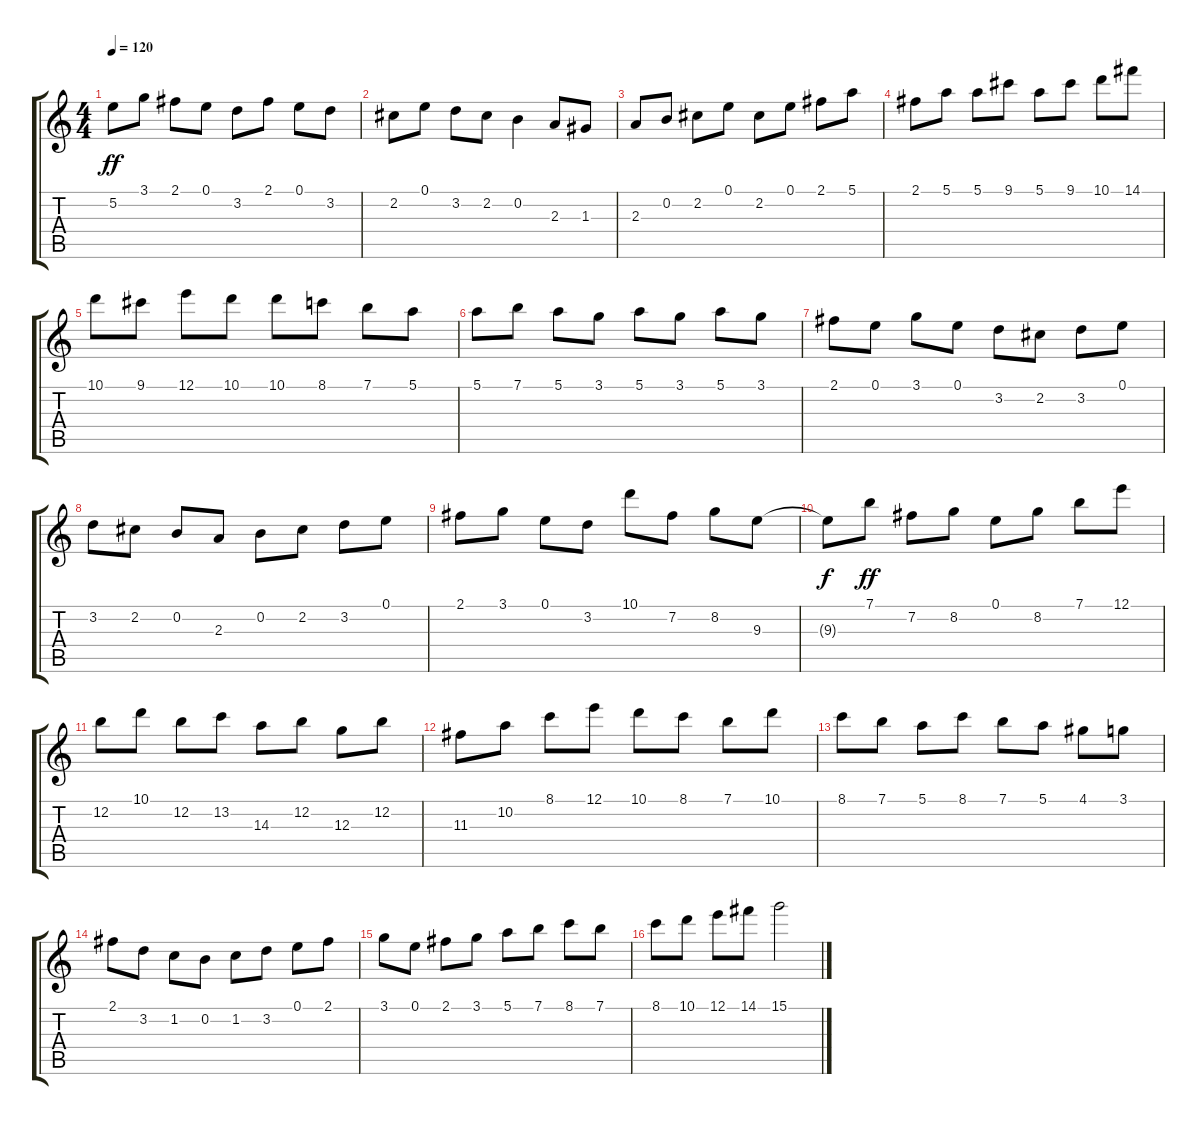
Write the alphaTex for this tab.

\track "" {instrument acousticguitarnylon}
\staff {score tabs}
\tuning (E4 B3 G3 D3 A2 E2) {hide}
\ts (4 4)
\tempo 120
\clef g2
\ks c
5.2.8{dy ff} 3.1.8 2.1.8 0.1.8 3.2.8 2.1.8 0.1.8 3.2.8 |
2.2.8 0.1.8 3.2.8 2.2.8 0.2.4 2.3.8 1.3.8 |
2.3.8 0.2.8 2.2.8 0.1.8 2.2.8 0.1.8 2.1.8 5.1.8 |
2.1.8 5.1.8 5.1.8 9.1.8 5.1.8 9.1.8 10.1.8 14.1.8 |
10.1.8 9.1.8 12.1.8 10.1.8 10.1.8 8.1.8 7.1.8 5.1.8 |
5.1.8 7.1.8 5.1.8 3.1.8 5.1.8 3.1.8 5.1.8 3.1.8 |
2.1.8 0.1.8 3.1.8 0.1.8 3.2.8 2.2.8 3.2.8 0.1.8 |
3.2.8 2.2.8 0.2.8 2.3.8 0.2.8 2.2.8 3.2.8 0.1.8 |
2.1.8 3.1.8 0.1.8 3.2.8 10.1.8 7.2.8 8.2.8 9.3.8 |
9.3{t}.8{dy f} 7.1.8{dy ff} 7.2.8 8.2.8 0.1.8 8.2.8 7.1.8 12.1.8 |
12.2.8 10.1.8 12.2.8 13.2.8 14.3.8 12.2.8 12.3.8 12.2.8 |
11.3.8 10.2.8 8.1.8 12.1.8 10.1.8 8.1.8 7.1.8 10.1.8 |
8.1.8 7.1.8 5.1.8 8.1.8 7.1.8 5.1.8 4.1.8 3.1.8 |
2.1.8 3.2.8 1.2.8 0.2.8 1.2.8 3.2.8 0.1.8 2.1.8 |
3.1.8 0.1.8 2.1.8 3.1.8 5.1.8 7.1.8 8.1.8 7.1.8 |
8.1.8 10.1.8 12.1.8 14.1.8 15.1.2
